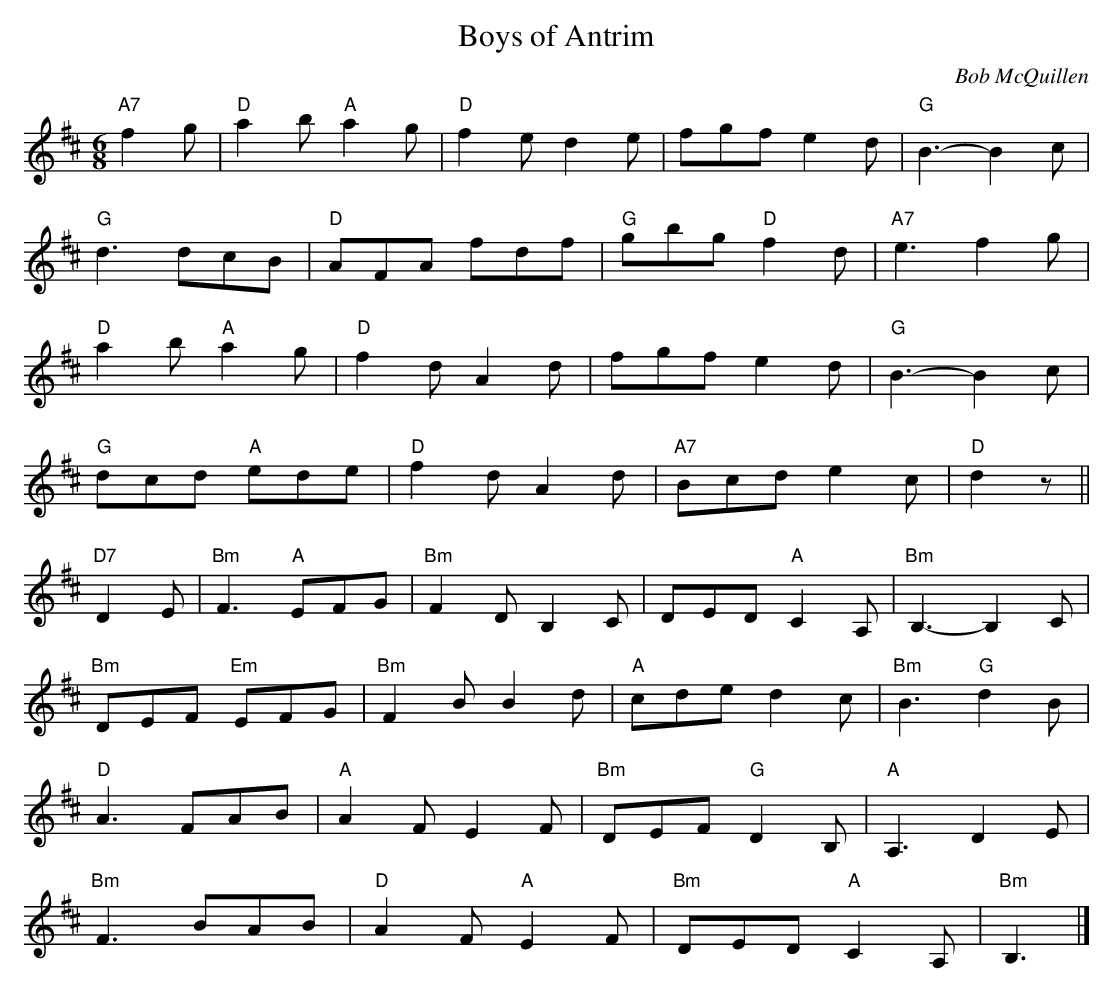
X:1
T:Boys of Antrim
M:6/8
L:1/8
C:Bob McQuillen
K:Bm
"A7" f2 g |"D"a2b "A"a2g | "D"f2e d2e | fgf e2d | "G"B3-B2c |
"G"d3 dcB | "D"AFA fdf | "G"gbg "D"f2d | "A7"e3 f2g |
"D"a2b "A"a2g |"D" f2d A2d | fgf e2d | "G"B3-B2c |
"G"dcd "A"ede | "D"f2d A2d | "A7"Bcd e2c | "D"d2z ||
"D7"D2E |"Bm"F3 "A"EFG | "Bm"F2D B,2C | DED "A"C2A, | "Bm"B,3-B,2C |
"Bm"DEF "Em"EFG | "Bm"F2B B2d | "A"cde d2c | "Bm"B3 "G"d2B |
"D"A3 FAB |"A" A2F E2F | "Bm"DEF "G"D2B, | "A"A,3 D2E |
"Bm"F3 BAB | "D"A2F "A"E2F | "Bm"DED "A"C2A, | "Bm"B,3 |]
